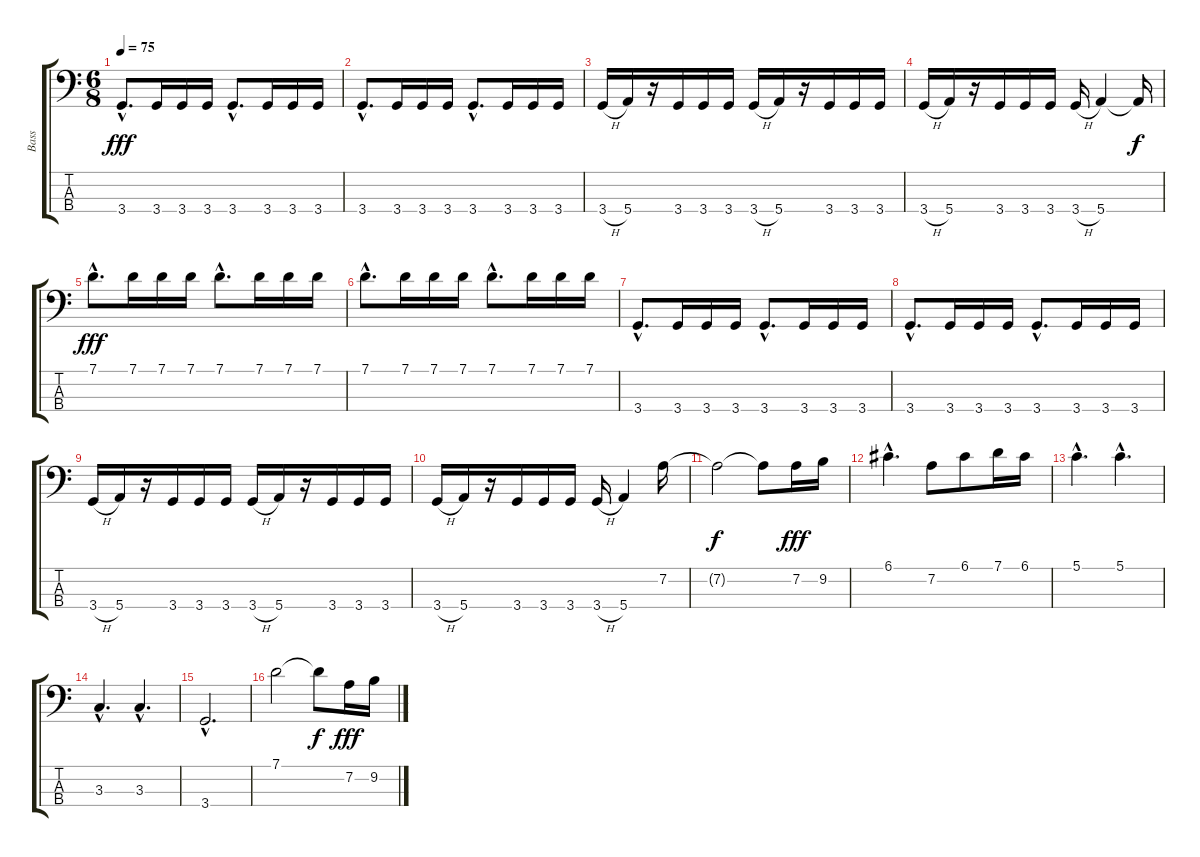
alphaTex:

\track ("Bass" "Bass") {instrument electricbassfinger}
\staff {score tabs}
\tuning (G2 D2 A1 E1) {hide}
\ts (6 8)
\tempo 75
\clef f4
\ks c
3.4{hac}.8{d dy fff} 3.4.16 3.4.16 3.4.16 3.4{hac}.8{d} 3.4.16 3.4.16 3.4.16 |
3.4{hac}.8{d} 3.4.16 3.4.16 3.4.16 3.4{hac}.8{d} 3.4.16 3.4.16 3.4.16 |
3.4{h}.16 5.4.16 r.16 3.4.16 3.4.16 3.4.16 3.4{h}.16 5.4.16 r.16 3.4.16 3.4.16 3.4.16 |
3.4{h}.16 5.4.16 r.16 3.4.16 3.4.16 3.4.16 3.4{h}.16 5.4.4 5.4{t}.16{dy f} |
7.1{hac}.8{d dy fff} 7.1.16 7.1.16 7.1.16 7.1{hac}.8{d} 7.1.16 7.1.16 7.1.16 |
7.1{hac}.8{d} 7.1.16 7.1.16 7.1.16 7.1{hac}.8{d} 7.1.16 7.1.16 7.1.16 |
3.4{hac}.8{d} 3.4.16 3.4.16 3.4.16 3.4{hac}.8{d} 3.4.16 3.4.16 3.4.16 |
3.4{hac}.8{d} 3.4.16 3.4.16 3.4.16 3.4{hac}.8{d} 3.4.16 3.4.16 3.4.16 |
3.4{h}.16 5.4.16 r.16 3.4.16 3.4.16 3.4.16 3.4{h}.16 5.4.16 r.16 3.4.16 3.4.16 3.4.16 |
3.4{h}.16 5.4.16 r.16 3.4.16 3.4.16 3.4.16 3.4{h}.16 5.4.4 7.2.16 |
7.2{t}.2{dy f} 7.2{t}.8 7.2.16{dy fff} 9.2.16 |
6.1{hac}.4{d} 7.2.8 6.1.8 7.1.16 6.1.16 |
5.1{hac}.4{d} 5.1{hac}.4{d} |
3.3{hac}.4{d} 3.3{hac}.4{d} |
3.4{hac}.2{d} |
7.1.2 7.1{t}.8{dy f} 7.2.16{dy fff} 9.2.16
